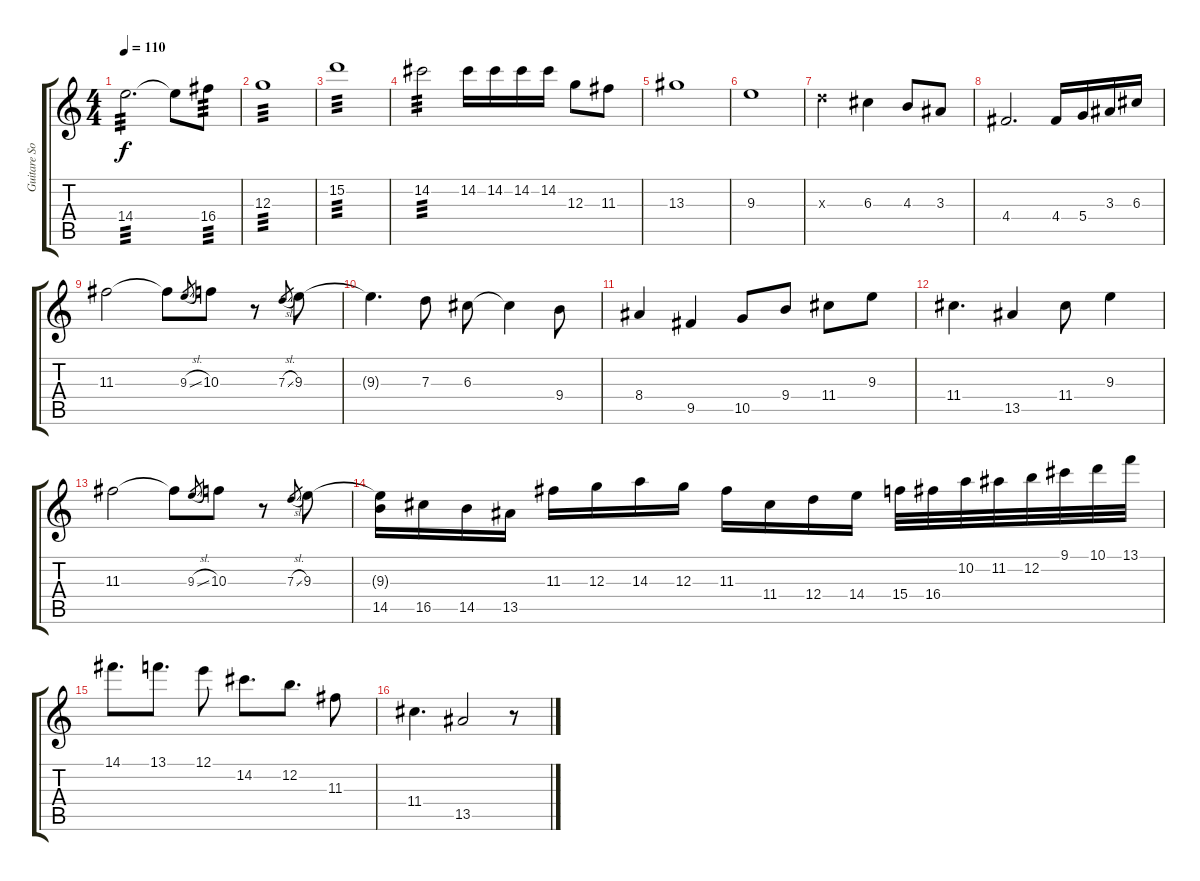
\track ("Guitare Solo" "Guitare So") {instrument electricguitarjazz}
\staff {score tabs}
\tuning (E4 B3 G3 D3 A2 E2) {hide}
\ts (4 4)
\tempo 110
\clef g2
\ks c
14.4.2{d tp 3 dy f} 14.4{t}.8 16.4.8{tp 3} |
12.3.1{tp 3} |
15.2.1{tp 3} |
14.2.2{tp 3} 14.2.16 14.2.16 14.2.16 14.2.16 12.3.8 11.3.8 |
13.3.1 |
9.3.1 |
7.3{x}.2 6.3.4 4.3.8 3.3.8 |
4.4.2{d} 4.4.16 5.4.16 3.3.16 6.3.16 |
11.3.2 11.3{t}.8 9.3{sl}.8{gr} 10.3.8 r.8 7.3{sl}.8{gr} 9.3.8 |
9.3{t}.4{d} 7.3.8 6.3.8 6.3{t}.4 9.4.8 |
8.4.4 9.5.4 10.5.8 9.4.8 11.4.8 9.3.8 |
11.4.4{d} 13.5.4 11.4.8 9.3.4 |
11.3.2 11.3{t}.8 9.3{sl}.8{gr} 10.3.8 r.8 7.3{sl}.8{gr} 9.3.8 |
(9.3{t} 14.5).16 16.5.16 14.5.16 13.5.16 11.3.16 12.3.16 14.3.16 12.3.16 11.3.16 11.4.16 12.4.16 14.4.16 15.4.32 16.4.32 10.2.32 11.2.32 12.2.32 9.1.32 10.1.32 13.1.32 |
14.1.8{d} 13.1.8{d} 12.1.8 14.2.8{d} 12.2.8{d} 11.3.8 |
11.4.4{d} 13.5.2 r.8
